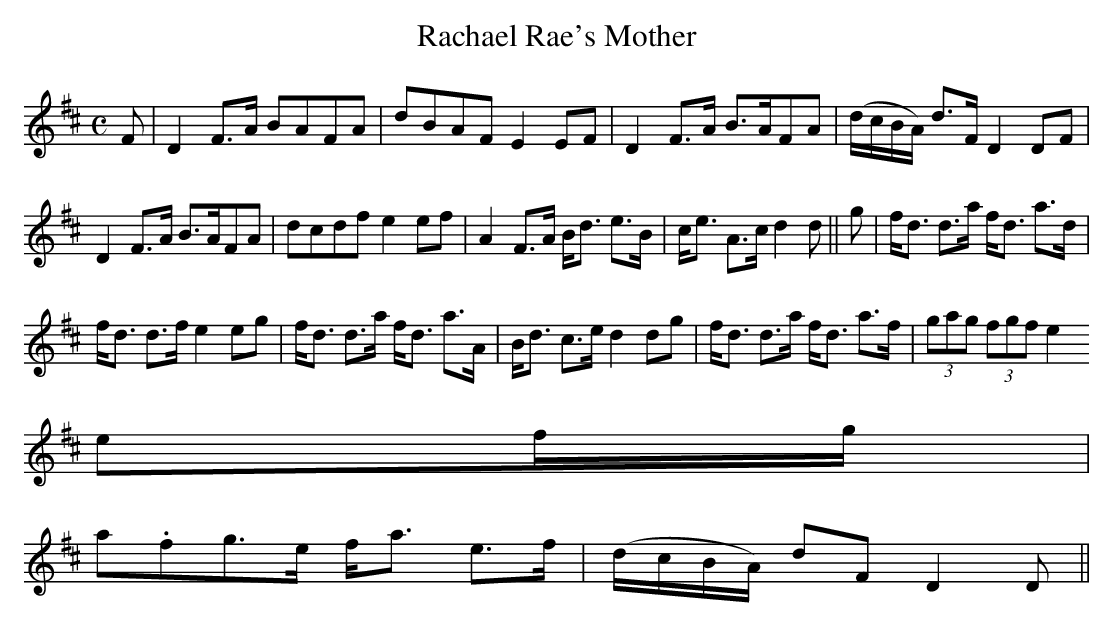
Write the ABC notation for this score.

X:1
T:Rachael Rae's Mother
M:C
L:1/8
K:D
F|D2 F>A BAFA|dBAF E2 EF|D2 F>A B>AFA|(d/c/B/A/) d>F D2 DF|
D2 F>A B>AFA|dcdf e2 ef|A2 F>A B<d e>B|c<e A>c d2d||g|f<d d>a f<d a>d|
f<d d>f e2 eg|f<d d>a f<d a>A|B<d c>e d2 dg|f<d d>a f<d a>f|(3gag (3fgf e2
ef/g/|
a.fg>e f<a e>f|(d/c/B/A/) dF D2D||
